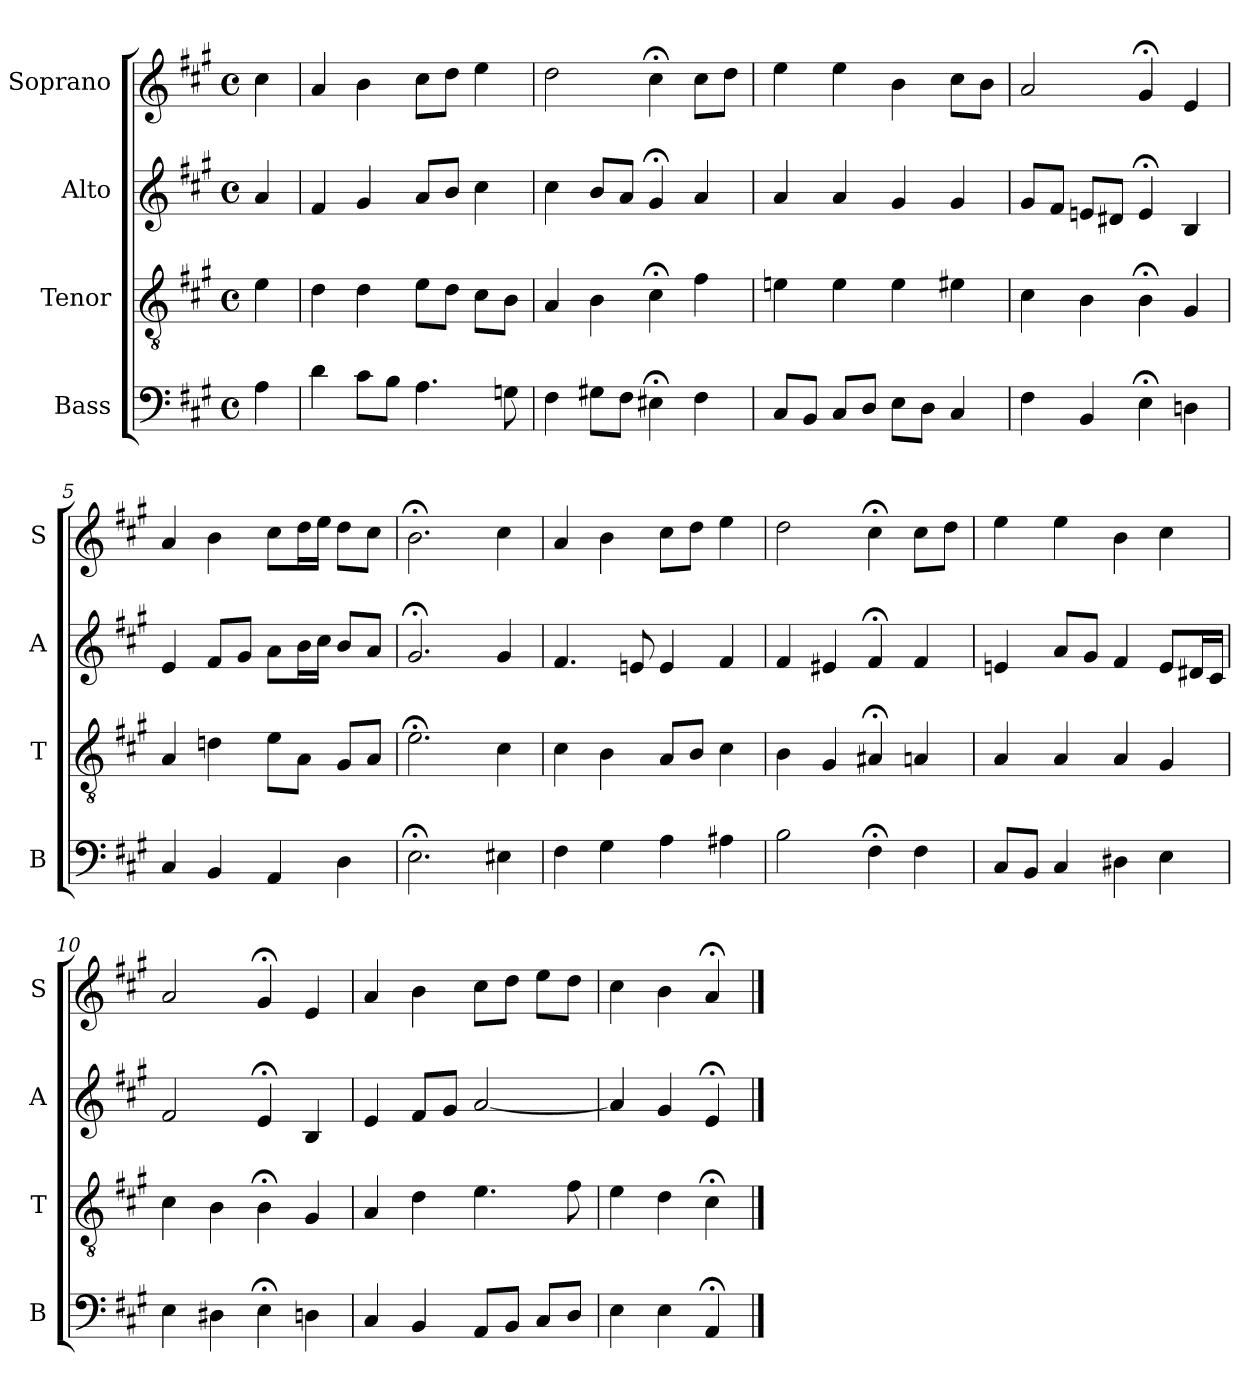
**kern	**kern	**kern	**kern
*part4	*part3	*part2	*part1
*staff4	*staff3	*staff2	*staff1
*I"Bass	*I"Tenor	*I"Alto	*I"Soprano
*I'B	*I'T	*I'A	*I'S
*clefF4	*clefGv2	*clefG2	*clefG2
*k[f#c#g#]	*k[f#c#g#]	*k[f#c#g#]	*k[f#c#g#]
*A:	*A:	*A:	*A:
*M4/4	*M4/4	*M4/4	*M4/4
*met(c)	*met(c)	*met(c)	*met(c)
*MM100	*MM100	*MM100	*MM100
=	=	=	=
4A	4e	4a	4cc#
=1	=1	=1	=1
4d	4d	4f#	4a
8c#L	4d	4g#	4b
8BJ	.	.	.
4.A	8eL	8aL	8cc#L
.	8dJ	8bJ	8ddJ
.	8c#L	4cc#	4ee
8Gn	8BJ	.	.
=2	=2	=2	=2
4F#	4A	4cc#	2dd
8G#XL	4B	8bL	.
8F#J	.	8aJ	.
4E#X;<	4c#;<	4g#;<	4cc#;<
4F#	4f#	4a	8cc#L
.	.	.	8ddJ
=3	=3	=3	=3
8C#L	4en	4a	4ee
8BBJ	.	.	.
8C#L	4e	4a	4ee
8DJ	.	.	.
8EL	4e	4g#	4b
8DJ	.	.	.
4C#	4e#X	4g#	8cc#L
.	.	.	8bJ
=4	=4	=4	=4
4F#	4c#	8g#L	2a
.	.	8f#J	.
4BB	4B	8enL	.
.	.	8d#XJ	.
4E;<	4B;<	4e;<	4g#;<
4Dn	4G#	4B	4e
=5	=5	=5	=5
4C#	4A	4e	4a
4BB	4dn	8f#L	4b
.	.	8g#J	.
4AA	8eL	8aL	8cc#L
.	8AJ	16bL	16ddL
.	.	16cc#JJ	16eeJJ
4D	8G#L	8bL	8ddL
.	8AJ	8aJ	8cc#J
=6	=6	=6	=6
2.E;<	2.e;<	2.g#;<	2.b;<
4E#X	4c#	4g#	4cc#
=7	=7	=7	=7
4F#	4c#	4.f#	4a
4G#	4B	.	4b
.	.	8en	.
4A	8AL	4e	8cc#L
.	8BJ	.	8ddJ
4A#X	4c#	4f#	4ee
=8	=8	=8	=8
2B	4B	4f#	2dd
.	4G#	4e#X	.
4F#;<	4A#X;<	4f#;<	4cc#;<
4F#	4An	4f#	8cc#L
.	.	.	8ddJ
=9	=9	=9	=9
8C#L	4A	4en	4ee
8BBJ	.	.	.
4C#	4A	8aL	4ee
.	.	8g#J	.
4D#X	4A	4f#	4b
4E	4G#	8eL	4cc#
.	.	16d#XL	.
.	.	16c#JJ	.
=10	=10	=10	=10
4E	4c#	2f#	2a
4D#X	4B	.	.
4E;<	4B;<	4e;<	4g#;<
4Dn	4G#	4B	4e
=11	=11	=11	=11
4C#	4A	4e	4a
4BB	4d	8f#L	4b
.	.	8g#J	.
8AAL	4.e	[2a	8cc#L
8BBJ	.	.	8ddJ
8C#L	.	.	8eeL
8DJ	8f#	.	8ddJ
=12	=12	=12	=12
4Ei	4ei	4ai]	4cc#i
4E	4d	4g#	4b
4AA;<	4c#;<	4e;<	4a;<
==	==	==	==
*-	*-	*-	*-
